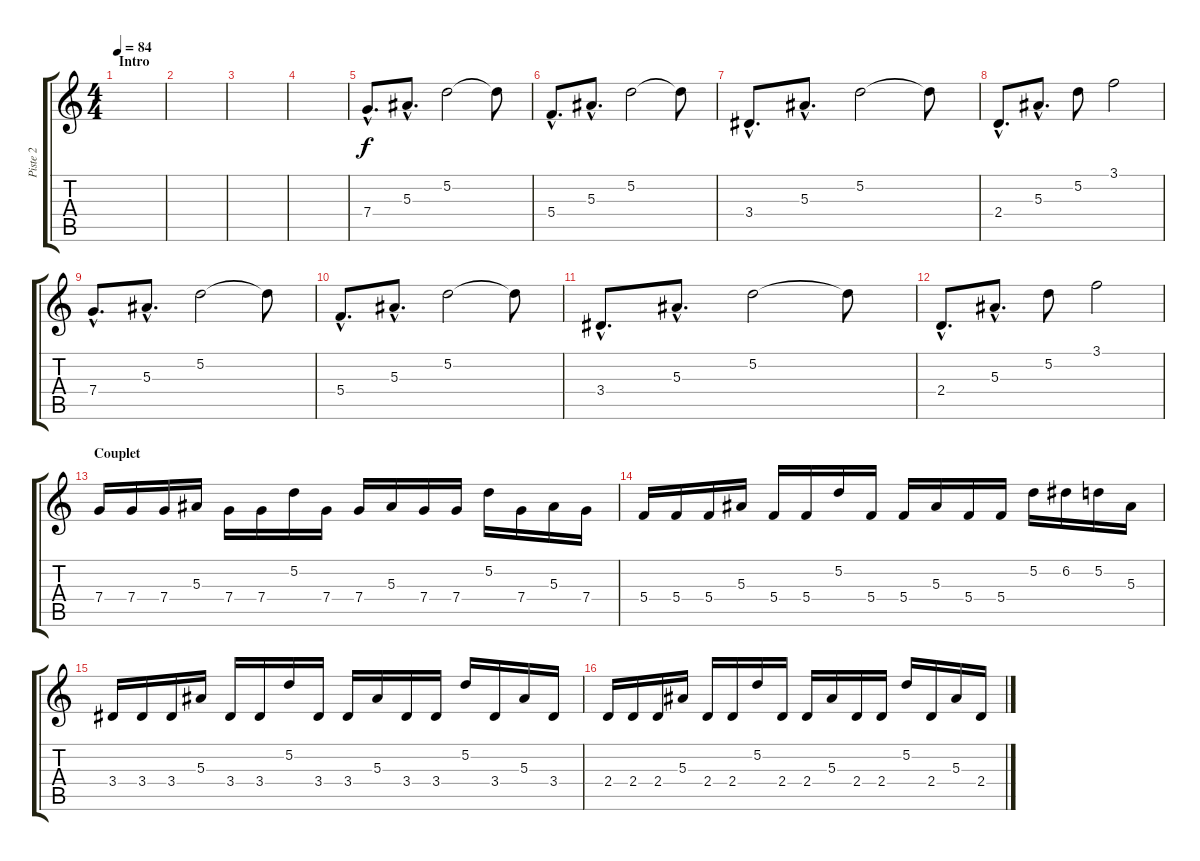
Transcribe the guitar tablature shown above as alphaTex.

\track ("Piste 2" "Piste 2") {instrument distortionguitar}
\staff {score tabs}
\tuning (D4 A3 F3 C3 G2 C2) {hide}
\ts (4 4)
\section ("" "Intro")
\tempo 84
\clef g2
\ks c
|
|
|
|
7.4{hac}.8{d} 5.3{hac}.8{d} 5.2.2 5.2{t}.8 |
5.4{hac}.8{d} 5.3{hac}.8{d} 5.2.2 5.2{t}.8 |
3.4{hac}.8{d} 5.3{hac}.8{d} 5.2.2 5.2{t}.8 |
2.4{hac}.8{d} 5.3{hac}.8{d} 5.2.8 3.1.2 |
7.4{hac}.8{d} 5.3{hac}.8{d} 5.2.2 5.2{t}.8 |
5.4{hac}.8{d} 5.3{hac}.8{d} 5.2.2 5.2{t}.8 |
3.4{hac}.8{d} 5.3{hac}.8{d} 5.2.2 5.2{t}.8 |
2.4{hac}.8{d} 5.3{hac}.8{d} 5.2.8 3.1.2 |
\section ("" "Couplet")
7.4.16 7.4.16 7.4.16 5.3.16 7.4.16 7.4.16 5.2.16 7.4.16 7.4.16 5.3.16 7.4.16 7.4.16 5.2.16 7.4.16 5.3.16 7.4.16 |
5.4.16 5.4.16 5.4.16 5.3.16 5.4.16 5.4.16 5.2.16 5.4.16 5.4.16 5.3.16 5.4.16 5.4.16 5.2.16 6.2.16 5.2.16 5.3.16 |
3.4.16 3.4.16 3.4.16 5.3.16 3.4.16 3.4.16 5.2.16 3.4.16 3.4.16 5.3.16 3.4.16 3.4.16 5.2.16 3.4.16 5.3.16 3.4.16 |
2.4.16 2.4.16 2.4.16 5.3.16 2.4.16 2.4.16 5.2.16 2.4.16 2.4.16 5.3.16 2.4.16 2.4.16 5.2.16 2.4.16 5.3.16 2.4.16
